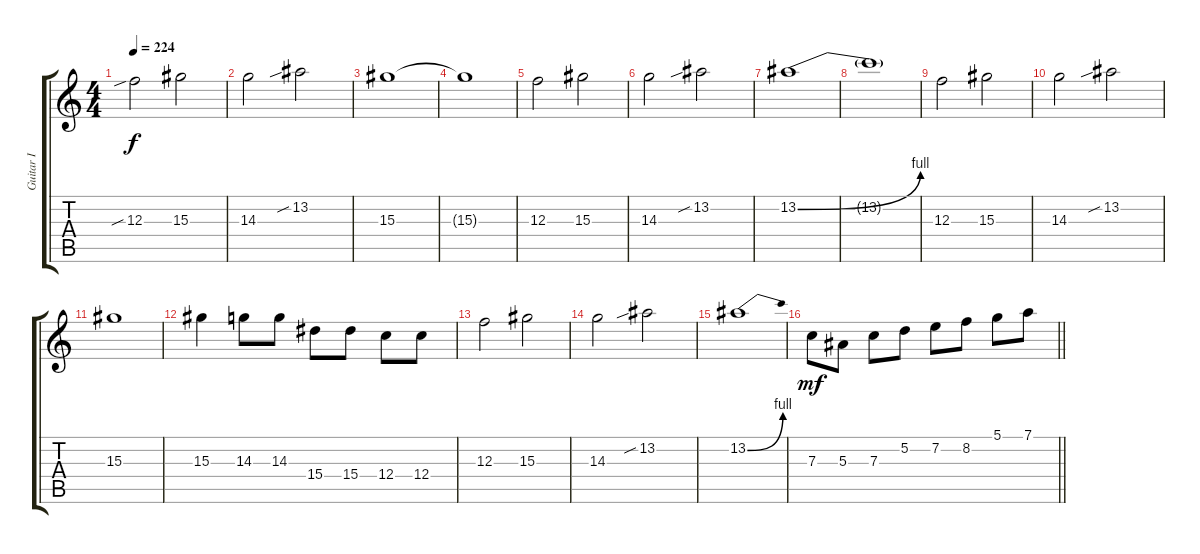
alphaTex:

\track ("Guitar I" "Guitar I") {instrument overdrivenguitar}
\staff {score tabs}
\tuning (D4 A3 F3 C3 G2 D2) {hide}
\ts (4 4)
\tempo 224
\clef g2
\ks c
12.3{sib}.2{dy f} 15.3.2 |
14.3.2 13.2{sib}.2 |
15.3.1 |
15.3{t}.1 |
12.3.2 15.3.2 |
14.3.2 13.2{sib}.2 |
13.2{be (bend 0 0 60 4)}.1 |
13.2{t}.1 |
12.3.2 15.3.2 |
14.3.2 13.2{sib}.2 |
15.3.1 |
15.3.4 14.3.8 14.3.8 15.4.8 15.4.8 12.4.8 12.4.8 |
12.3.2 15.3.2 |
14.3.2 13.2{sib}.2 |
13.2{be (bend 0 0 60 4)}.1 |
\barLineRight lightlight
7.3.8{dy mf} 5.3.8 7.3.8 5.2.8 7.2.8 8.2.8 5.1.8 7.1.8
